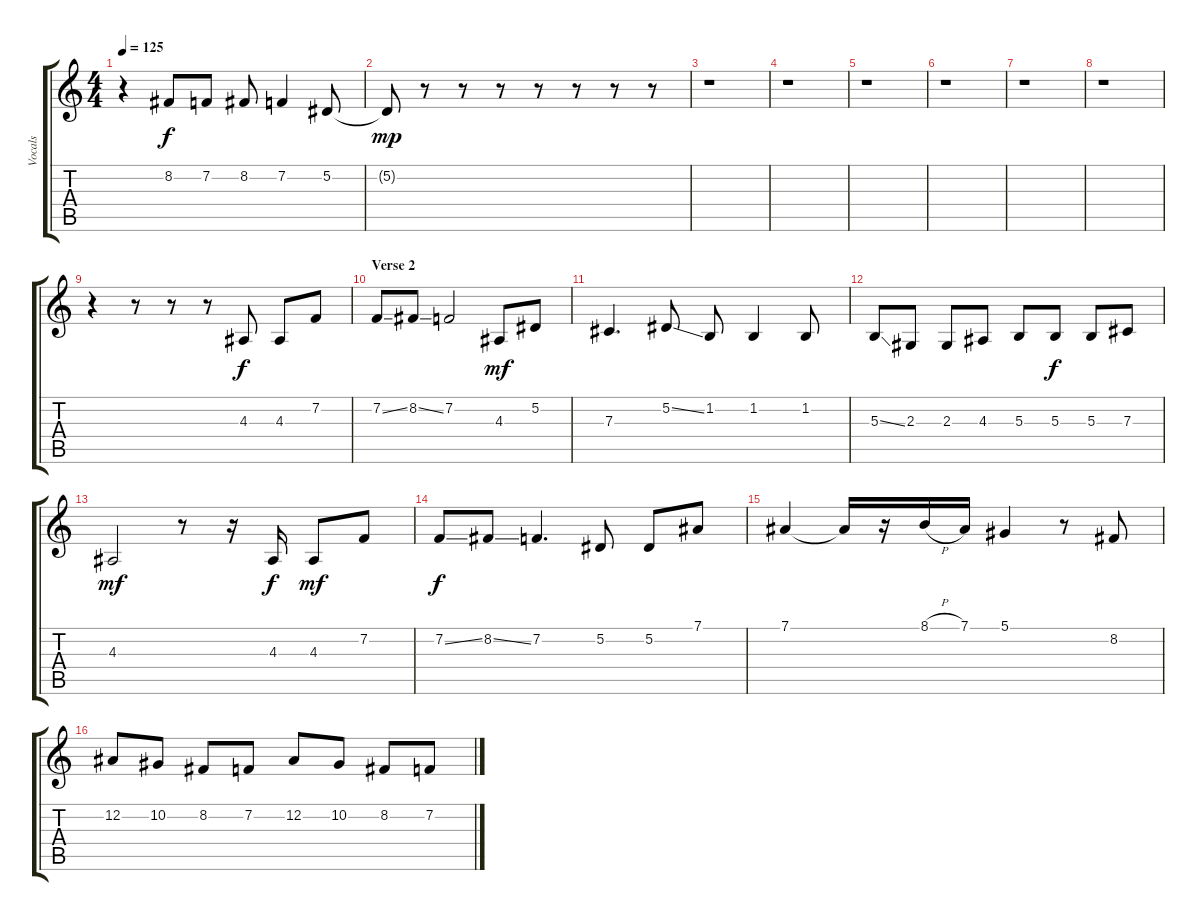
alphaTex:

\track ("Vocals" "Vocals") {instrument altosax}
\staff {score tabs}
\tuning (Eb4 Bb3 Gb3 Db3 Ab2 Eb2) {hide}
\ts (4 4)
\tempo 125
\clef g2
\ks c
r.4{dy f} 8.2.8 7.2.8 8.2.8 7.2.4 5.2.8 |
5.2{t}.8{dy mp} r.8 r.8 r.8 r.8 r.8 r.8 r.8 |
r.1 |
r.1 |
r.1 |
r.1 |
r.1 |
r.1 |
r.4 r.8 r.8 r.8 4.3.8{dy f} 4.3.8 7.2.8 |
\section ("" "Verse 2")
7.2{ss}.8 8.2{ss}.8 7.2.2 4.3.8{dy mf} 5.2.8 |
7.3.4{d} 5.2{ss}.8 1.2.8 1.2.4 1.2.8 |
5.3{ss}.8 2.3.8 2.3.8 4.3.8 5.3.8 5.3.8{dy f} 5.3.8 7.3.8 |
4.3.2{dy mf} r.8 r.16 4.3.16{dy f} 4.3.8{dy mf} 7.2.8 |
7.2{ss}.8{dy f} 8.2{ss}.8 7.2.4{d} 5.2.8 5.2.8 7.1.8 |
7.1.4 7.1{t}.16 r.16 8.1{h}.16 7.1.16 5.1.4 r.8 8.2.8 |
12.2.8 10.2.8 8.2.8 7.2.8 12.2.8 10.2.8 8.2.8 7.2.8
